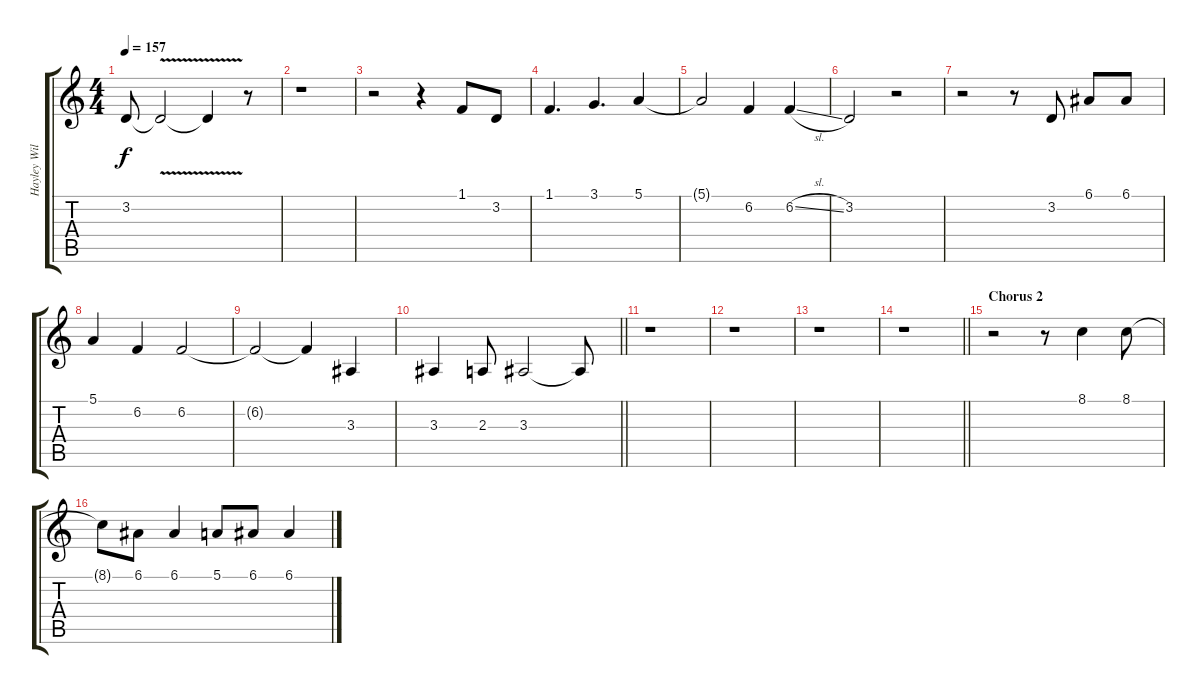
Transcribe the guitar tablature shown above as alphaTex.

\track ("Hayley Williams | Vocal" "Hayley Wil") {instrument clarinet}
\staff {score tabs}
\tuning (E4 B3 G3 D3 A2 E2) {hide}
\ts (4 4)
\tempo 157
\clef g2
\ks c
3.2.8{dy f} 3.2{v t}.2 3.2{t}.4 r.8 |
r.1 |
r.2 r.4 1.1.8 3.2.8 |
1.1.4{d} 3.1.4{d} 5.1.4 |
5.1{t}.2 6.2.4 6.2{sl}.4 |
3.2.2 r.2 |
r.2 r.8 3.2.8 6.1.8 6.1.8 |
5.1.4 6.2.4 6.2.2 |
6.2{t}.2 6.2{t}.4 3.3.4 |
\barLineRight lightlight
3.3.4 2.3.8 3.3.2 3.3{t}.8 |
\section ("" "")
r.1 |
r.1 |
r.1 |
\barLineRight lightlight
r.1 |
\section ("" "Chorus 2")
r.2 r.8 8.1.4 8.1.8 |
8.1{t}.8 6.1.8 6.1.4 5.1.8 6.1.8 6.1.4
